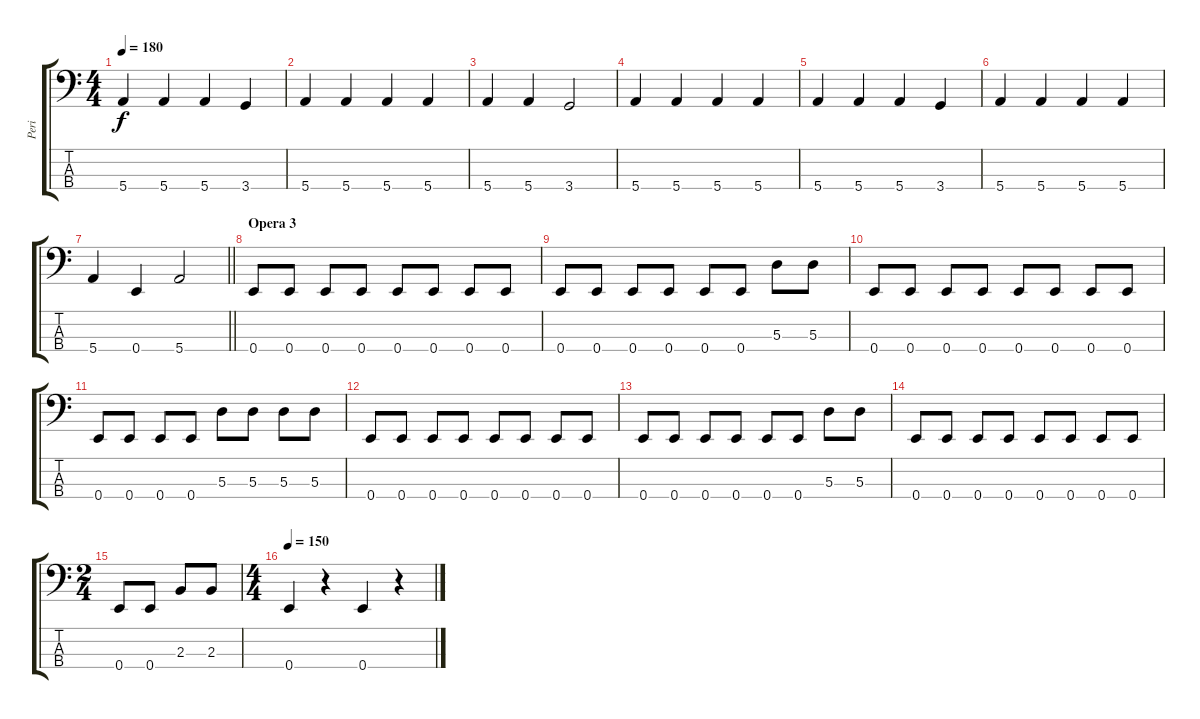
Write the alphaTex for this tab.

\track ("Peri" "Peri") {instrument electricbassfinger}
\staff {score tabs}
\tuning (G2 D2 A1 E1) {hide}
\ts (4 4)
\tempo 180
\clef f4
\ks c
5.4.4{dy f} 5.4.4 5.4.4 3.4.4 |
5.4.4 5.4.4 5.4.4 5.4.4 |
5.4.4 5.4.4 3.4.2 |
5.4.4 5.4.4 5.4.4 5.4.4 |
5.4.4 5.4.4 5.4.4 3.4.4 |
5.4.4 5.4.4 5.4.4 5.4.4 |
\barLineRight lightlight
5.4.4 0.4.4 5.4.2 |
\section ("" "Opera 3")
0.4.8 0.4.8 0.4.8 0.4.8 0.4.8 0.4.8 0.4.8 0.4.8 |
0.4.8 0.4.8 0.4.8 0.4.8 0.4.8 0.4.8 5.3.8 5.3.8 |
0.4.8 0.4.8 0.4.8 0.4.8 0.4.8 0.4.8 0.4.8 0.4.8 |
0.4.8 0.4.8 0.4.8 0.4.8 5.3.8 5.3.8 5.3.8 5.3.8 |
0.4.8 0.4.8 0.4.8 0.4.8 0.4.8 0.4.8 0.4.8 0.4.8 |
0.4.8 0.4.8 0.4.8 0.4.8 0.4.8 0.4.8 5.3.8 5.3.8 |
0.4.8 0.4.8 0.4.8 0.4.8 0.4.8 0.4.8 0.4.8 0.4.8 |
\ts (2 4)
0.4.8 0.4.8 2.3.8 2.3.8 |
\ts (4 4)
\tempo 150
0.4.4 r.4 0.4.4 r.4
